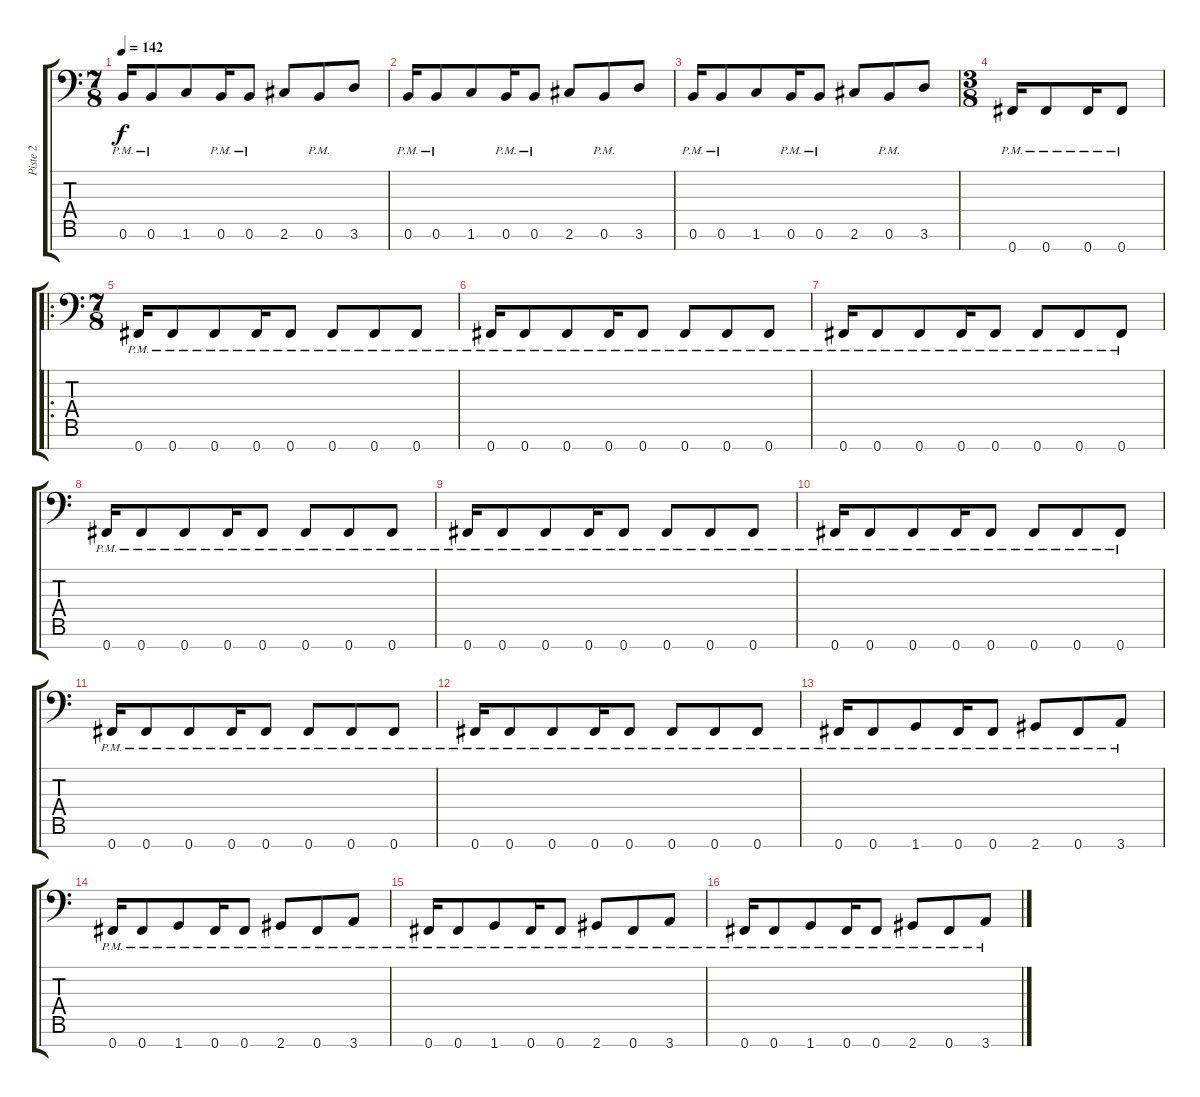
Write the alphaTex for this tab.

\track ("Piste 2" "Piste 2") {instrument distortionguitar}
\staff {score tabs}
\tuning (B3 Gb3 D3 A2 E2 B1 Gb1) {hide}
\ts (7 8)
\tempo 142
\clef f4
\ks c
0.6{pm}.16{dy f} 0.6{pm}.8 1.6.8 0.6{pm}.16 0.6{pm}.8 2.6.8 0.6{pm}.8 3.6.8 |
0.6{pm}.16 0.6{pm}.8 1.6.8 0.6{pm}.16 0.6{pm}.8 2.6.8 0.6{pm}.8 3.6.8 |
0.6{pm}.16 0.6{pm}.8 1.6.8 0.6{pm}.16 0.6{pm}.8 2.6.8 0.6{pm}.8 3.6.8 |
\ts (3 8)
0.7{pm}.16 0.7{pm}.8 0.7{pm}.16 0.7{pm}.8 |
\ro
\ts (7 8)
0.7{pm}.16 0.7{pm}.8 0.7{pm}.8 0.7{pm}.16 0.7{pm}.8 0.7{pm}.8 0.7{pm}.8 0.7{pm}.8 |
0.7{pm}.16 0.7{pm}.8 0.7{pm}.8 0.7{pm}.16 0.7{pm}.8 0.7{pm}.8 0.7{pm}.8 0.7{pm}.8 |
0.7{pm}.16 0.7{pm}.8 0.7{pm}.8 0.7{pm}.16 0.7{pm}.8 0.7{pm}.8 0.7{pm}.8 0.7{pm}.8 |
0.7{pm}.16 0.7{pm}.8 0.7{pm}.8 0.7{pm}.16 0.7{pm}.8 0.7{pm}.8 0.7{pm}.8 0.7{pm}.8 |
0.7{pm}.16 0.7{pm}.8 0.7{pm}.8 0.7{pm}.16 0.7{pm}.8 0.7{pm}.8 0.7{pm}.8 0.7{pm}.8 |
0.7{pm}.16 0.7{pm}.8 0.7{pm}.8 0.7{pm}.16 0.7{pm}.8 0.7{pm}.8 0.7{pm}.8 0.7{pm}.8 |
0.7{pm}.16 0.7{pm}.8 0.7{pm}.8 0.7{pm}.16 0.7{pm}.8 0.7{pm}.8 0.7{pm}.8 0.7{pm}.8 |
0.7{pm}.16 0.7{pm}.8 0.7{pm}.8 0.7{pm}.16 0.7{pm}.8 0.7{pm}.8 0.7{pm}.8 0.7{pm}.8 |
0.7{pm}.16 0.7{pm}.8 1.7{pm}.8 0.7{pm}.16 0.7{pm}.8 2.7{pm}.8 0.7{pm}.8 3.7{pm}.8 |
0.7{pm}.16 0.7{pm}.8 1.7{pm}.8 0.7{pm}.16 0.7{pm}.8 2.7{pm}.8 0.7{pm}.8 3.7{pm}.8 |
0.7{pm}.16 0.7{pm}.8 1.7{pm}.8 0.7{pm}.16 0.7{pm}.8 2.7{pm}.8 0.7{pm}.8 3.7{pm}.8 |
0.7{pm}.16 0.7{pm}.8 1.7{pm}.8 0.7{pm}.16 0.7{pm}.8 2.7{pm}.8 0.7{pm}.8 3.7{pm}.8
